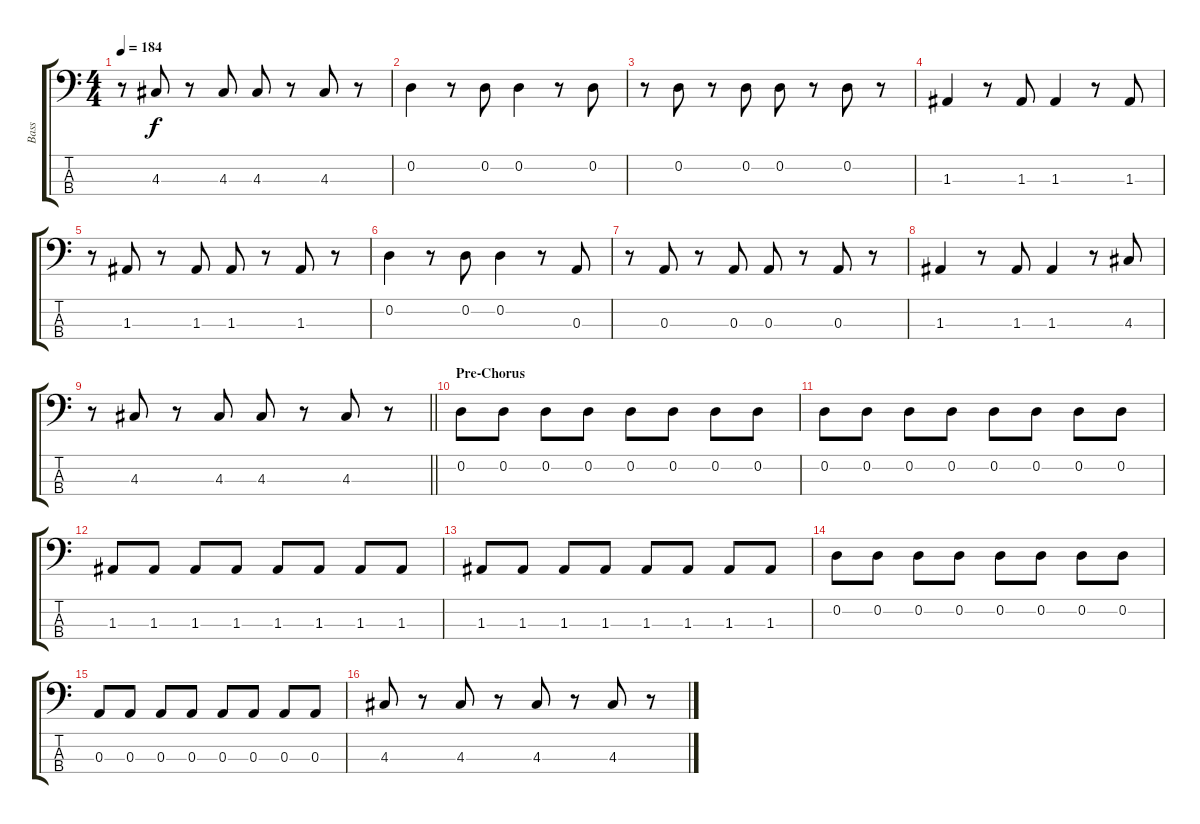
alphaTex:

\track ("Bass" "Bass") {instrument electricbassfinger}
\staff {score tabs}
\tuning (G2 D2 A1 D1) {hide}
\ts (4 4)
\tempo 184
\clef f4
\ks c
r.8{dy f} 4.3.8 r.8 4.3.8 4.3.8 r.8 4.3.8 r.8 |
0.2.4 r.8 0.2.8 0.2.4 r.8 0.2.8 |
r.8 0.2.8 r.8 0.2.8 0.2.8 r.8 0.2.8 r.8 |
1.3.4 r.8 1.3.8 1.3.4 r.8 1.3.8 |
r.8 1.3.8 r.8 1.3.8 1.3.8 r.8 1.3.8 r.8 |
0.2.4 r.8 0.2.8 0.2.4 r.8 0.3.8 |
r.8 0.3.8 r.8 0.3.8 0.3.8 r.8 0.3.8 r.8 |
1.3.4 r.8 1.3.8 1.3.4 r.8 4.3.8 |
\barLineRight lightlight
r.8 4.3.8 r.8 4.3.8 4.3.8 r.8 4.3.8 r.8 |
\section ("" "Pre-Chorus")
0.2.8 0.2.8 0.2.8 0.2.8 0.2.8 0.2.8 0.2.8 0.2.8 |
0.2.8 0.2.8 0.2.8 0.2.8 0.2.8 0.2.8 0.2.8 0.2.8 |
1.3.8 1.3.8 1.3.8 1.3.8 1.3.8 1.3.8 1.3.8 1.3.8 |
1.3.8 1.3.8 1.3.8 1.3.8 1.3.8 1.3.8 1.3.8 1.3.8 |
0.2.8 0.2.8 0.2.8 0.2.8 0.2.8 0.2.8 0.2.8 0.2.8 |
0.3.8 0.3.8 0.3.8 0.3.8 0.3.8 0.3.8 0.3.8 0.3.8 |
4.3.8 r.8 4.3.8 r.8 4.3.8 r.8 4.3.8 r.8
